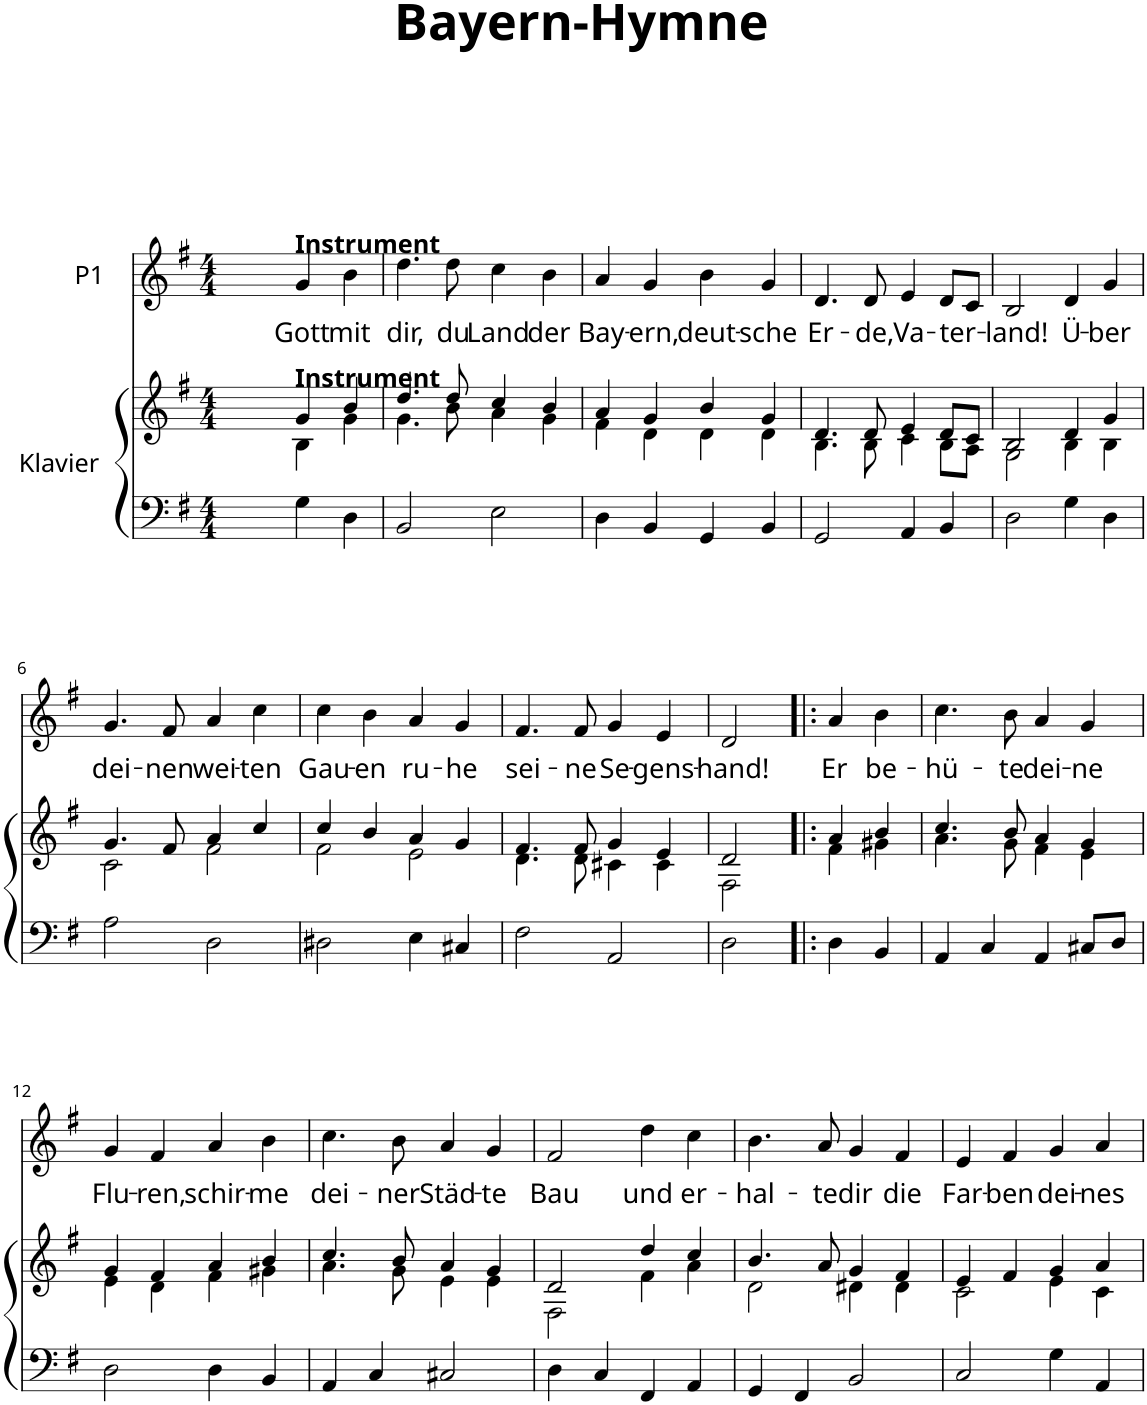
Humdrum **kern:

**kern	**kern	**kern	**text
*part2	*part2	*part1	*part1
*staff3	*staff2	*staff1	*staff1
*I"Klavier	*	*I"P1	*
*I'Kl.	*	*	*
*clefF4	*clefG2	*clefG2	*
*k[f#]	*k[f#]	*k[f#]	*
*G:	*G:	*G:	*
*M4/4	*M4/4	*M4/4	*
=1	=1	=1	=1
*	*^	*	*
2ryy	2ryy	2ryy	2ryy	.
!	!	!	!LO:TX:a:B:t=Instrument	!
!	!LO:TX:a:B:t=Instrument	!	!	!
!	!	!	!	!LO:LY:b
4G\	4g/	4B\	4g/	Gott
!	!	!	!	!LO:LY:b
4D\	4b/	4g\	4b\	mit
=2	=2	=2	=2	=2
!	!	!	!	!LO:LY:b
2BB/	4.dd/	4.g\	4.dd\	dir,
!	!	!	!	!LO:LY:b
.	8dd/	8b\	8dd\	du
!	!	!	!	!LO:LY:b
2E\	4cc/	4a\	4cc\	Land
!	!	!	!	!LO:LY:b
.	4b/	4g\	4b\	der
=3	=3	=3	=3	=3
!	!	!	!	!LO:LY:b
4D\	4a/	4f#\	4a/	Bay-
!	!	!	!	!LO:LY:b
4BB/	4g/	4d\	4g/	-ern,
!	!	!	!	!LO:LY:b
4GG/	4b/	4d\	4b\	deut-
!	!	!	!	!LO:LY:b
4BB/	4g/	4d\	4g/	-sche
=4	=4	=4	=4	=4
!	!	!	!	!LO:LY:b
2GG/	4.d/	4.B\	4.d/	Er-
!	!	!	!	!LO:LY:b
.	8d/	8B\	8d/	-de,
!	!	!	!	!LO:LY:b
4AA/	4e/	4c\	4e/	Va-
!	!	!	!	!LO:LY:b
4BB/	8d/L	8B\L	8d/L	-ter-
.	8c/J	8A\J	8c/J	.
=5	=5	=5	=5	=5
!	!	!	!	!LO:LY:b
2D\	2B/	2G\	2B/	-land!
!	!	!	!	!LO:LY:b
4G\	4d/	4B\	4d/	Ü-
!	!	!	!	!LO:LY:b
4D\	4g/	4B\	4g/	-ber
!!LO:LB:g=z
=6	=6	=6	=6	=6
!	!	!	!	!LO:LY:b
2A\	4.g/	2c\	4.g/	dei-
!	!	!	!	!LO:LY:b
.	8f#/	.	8f#/	-nen
!	!	!	!	!LO:LY:b
2D\	4a/	2f#\	4a/	wei-
!	!	!	!	!LO:LY:b
.	4cc/	.	4cc\	-ten
=7	=7	=7	=7	=7
!	!	!	!	!LO:LY:b
2D#X\	4cc/	2f#\	4cc\	Gau-
!	!	!	!	!LO:LY:b
.	4b/	.	4b\	-en
!	!	!	!	!LO:LY:b
4E\	4a/	2e\	4a/	ru-
!	!	!	!	!LO:LY:b
4C#X/	4g/	.	4g/	-he
=8	=8	=8	=8	=8
!	!	!	!	!LO:LY:b
2F#\	4.f#/	4.d\	4.f#/	sei-
!	!	!	!	!LO:LY:b
.	8f#/	8d\	8f#/	-ne
!	!	!	!	!LO:LY:b
2AA/	4g/	4c#X\	4g/	Se-
!	!	!	!	!LO:LY:b
.	4e/	4c#\	4e/	-gens-
=9	=9	=9	=9	=9
!	!	!	!	!LO:LY:b
2D\	2d/	2F#\	2d/	-hand!
=10!|:	=10!|:	=10!|:	=10!|:	=10!|:
!	!	!	!	!LO:LY:b
4D\	4a/	4f#\	4a/	Er
!	!	!	!	!LO:LY:b
4BB/	4b/	4g#X\	4b\	be-
=11	=11	=11	=11	=11
!	!	!	!	!LO:LY:b
4AA/	4.cc/	4.a\	4.cc\	-hü-
4C/	.	.	.	.
!	!	!	!	!LO:LY:b
.	8b/	8g\	8b\	-te
!	!	!	!	!LO:LY:b
4AA/	4a/	4f#\	4a/	dei-
!	!	!	!	!LO:LY:b
8C#X/L	4g/	4e\	4g/	-ne
8D/J	.	.	.	.
!!LO:LB:g=z
=12	=12	=12	=12	=12
!	!	!	!	!LO:LY:b
2D\	4g/	4e\	4g/	Flu-
!	!	!	!	!LO:LY:b
.	4f#/	4d\	4f#/	-ren,
!	!	!	!	!LO:LY:b
4D\	4a/	4f#\	4a/	schir-
!	!	!	!	!LO:LY:b
4BB/	4b/	4g#X\	4b\	-me
=13	=13	=13	=13	=13
!	!	!	!	!LO:LY:b
4AA/	4.cc/	4.a\	4.cc\	dei-
4C/	.	.	.	.
!	!	!	!	!LO:LY:b
.	8b/	8g\	8b\	-ner
!	!	!	!	!LO:LY:b
2C#X/	4a/	4e\	4a/	Städ-
!	!	!	!	!LO:LY:b
.	4g/	4e\	4g/	-te
=14	=14	=14	=14	=14
!	!	!	!	!LO:LY:b
4D\	2d/	2F#\	2f#/	Bau
4C/	.	.	.	.
!	!	!	!	!LO:LY:b
4FF#/	4dd/	4f#\	4dd\	und
!	!	!	!	!LO:LY:b
4AA/	4cc/	4a\	4cc\	er-
=15	=15	=15	=15	=15
!	!	!	!	!LO:LY:b
4GG/	4.b/	2d\	4.b\	-hal-
4FF#/	.	.	.	.
!	!	!	!	!LO:LY:b
.	8a/	.	8a/	-te
!	!	!	!	!LO:LY:b
2BB/	4g/	4d#X\	4g/	dir
!	!	!	!	!LO:LY:b
.	4f#/	4d#\	4f#/	die
=16	=16	=16	=16	=16
!	!	!	!	!LO:LY:b
2C/	4e/	2c\	4e/	Far-
!	!	!	!	!LO:LY:b
.	4f#/	.	4f#/	-ben
!	!	!	!	!LO:LY:b
4G\	4g/	4e\	4g/	dei-
!	!	!	!	!LO:LY:b
4AA/	4a/	4c\	4a/	-nes
*	*v	*v	*	*
=	=	=	=
*-	*-	*-	*-
